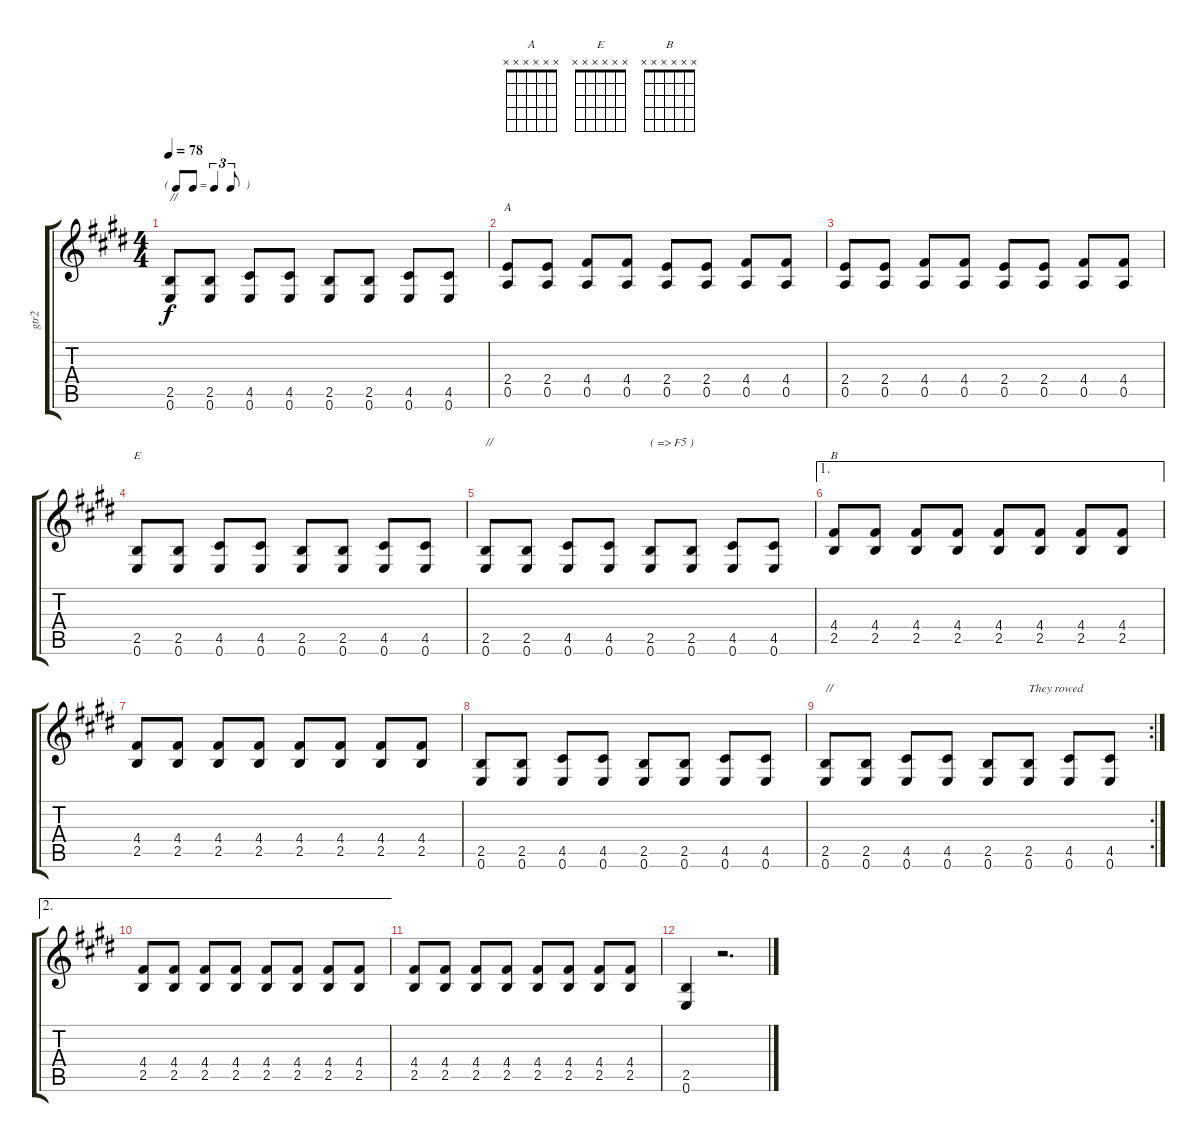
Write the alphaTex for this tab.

\track ("gtr2" "gtr2") {instrument acousticguitarnylon}
\staff {score tabs}
\tuning (E4 B3 G3 D3 A2 E2) {hide}
\chord ("A" x x x x x x)
\chord ("E" x x x x x x)
\chord ("B" x x x x x x)
\ts (4 4)
\tf triplet8th
\tempo 78
\clef g2
\ks e
(2.5 0.6).8{txt "//" dy f} (2.5 0.6).8 (4.5 0.6).8 (4.5 0.6).8 (2.5 0.6).8 (2.5 0.6).8 (4.5 0.6).8 (4.5 0.6).8 |
(2.4 0.5).8{ch "A"} (2.4 0.5).8 (4.4 0.5).8 (4.4 0.5).8 (2.4 0.5).8 (2.4 0.5).8 (4.4 0.5).8 (4.4 0.5).8 |
(2.4 0.5).8 (2.4 0.5).8 (4.4 0.5).8 (4.4 0.5).8 (2.4 0.5).8 (2.4 0.5).8 (4.4 0.5).8 (4.4 0.5).8 |
(2.5 0.6).8{ch "E"} (2.5 0.6).8 (4.5 0.6).8 (4.5 0.6).8 (2.5 0.6).8 (2.5 0.6).8 (4.5 0.6).8 (4.5 0.6).8 |
(2.5 0.6).8{txt "//"} (2.5 0.6).8 (4.5 0.6).8 (4.5 0.6).8 (2.5 0.6).8{txt "( => F5 )"} (2.5 0.6).8 (4.5 0.6).8 (4.5 0.6).8 |
\ae 1
(4.4 2.5).8{ch "B"} (4.4 2.5).8 (4.4 2.5).8 (4.4 2.5).8 (4.4 2.5).8 (4.4 2.5).8 (4.4 2.5).8 (4.4 2.5).8 |
(4.4 2.5).8 (4.4 2.5).8 (4.4 2.5).8 (4.4 2.5).8 (4.4 2.5).8 (4.4 2.5).8 (4.4 2.5).8 (4.4 2.5).8 |
(2.5 0.6).8 (2.5 0.6).8 (4.5 0.6).8 (4.5 0.6).8 (2.5 0.6).8 (2.5 0.6).8 (4.5 0.6).8 (4.5 0.6).8 |
\rc 2
(2.5 0.6).8{txt "//"} (2.5 0.6).8 (4.5 0.6).8 (4.5 0.6).8 (2.5 0.6).8 (2.5 0.6).8{txt "They rowed"} (4.5 0.6).8 (4.5 0.6).8 |
\ae 2
(4.4 2.5).8 (4.4 2.5).8 (4.4 2.5).8 (4.4 2.5).8 (4.4 2.5).8 (4.4 2.5).8 (4.4 2.5).8 (4.4 2.5).8 |
(4.4 2.5).8 (4.4 2.5).8 (4.4 2.5).8 (4.4 2.5).8 (4.4 2.5).8 (4.4 2.5).8 (4.4 2.5).8 (4.4 2.5).8 |
(2.5 0.6).4 r.2{d}
